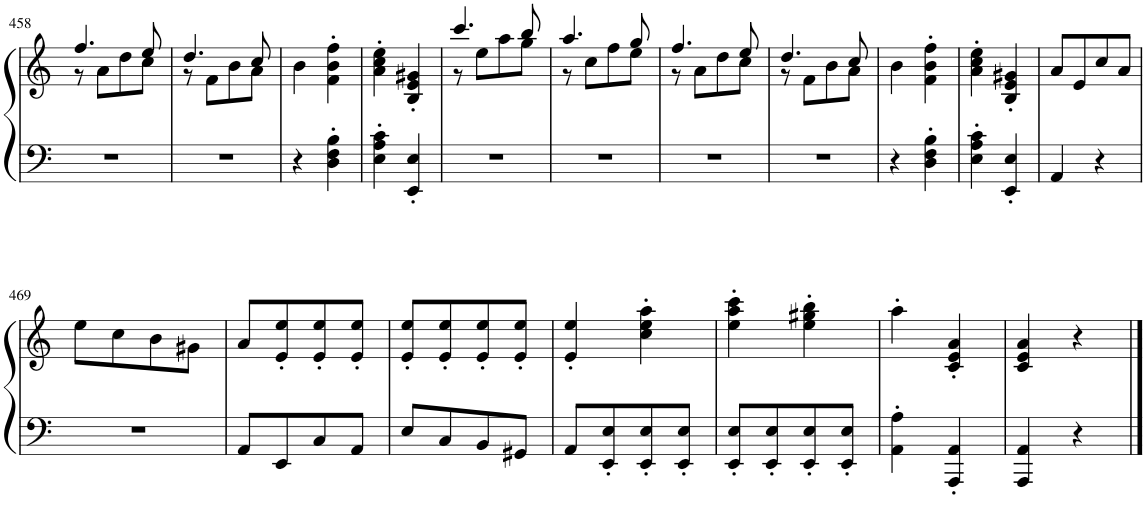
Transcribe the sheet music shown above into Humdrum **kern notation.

**kern	**kern
*part1	*part1
*staff2	*staff1
*I"Piano	*
*I'Pno.	*
!!LO:PB:g=z
*clefF4	*clefG2
*k[]	*k[]
*M2/4	*M2/4
=458	=458
*	*^
2r	4.ff/	8r
.	.	8a\L
.	.	8dd\
.	8ee/	8cc\J
=459	=459	=459
2r	4.dd/	8r
.	.	8f\L
.	.	8b\
.	8cc/	8a\J
*	*v	*v
=460	=460
4r	4b\
4D\' 4F\' 4B\'	4f\' 4b\' 4ff\'
=461	=461
4E\' 4A\' 4c\'	4a\' 4cc\' 4ee\'
4EE/' 4E/'	4B/' 4e/' 4g#X/'
=462	=462
*	*^
2r	4.ccc/	8r
.	.	8ee\L
.	.	8aa\
.	8bb/	8gg\J
=463	=463	=463
2r	4.aa/	8r
.	.	8cc\L
.	.	8ff\
.	8gg/	8ee\J
=464	=464	=464
2r	4.ff/	8r
.	.	8a\L
.	.	8dd\
.	8ee/	8cc\J
=465	=465	=465
2r	4.dd/	8r
.	.	8f\L
.	.	8b\
.	8cc/	8a\J
*	*v	*v
=466	=466
4r	4b\
4D\' 4F\' 4B\'	4f\' 4b\' 4ff\'
=467	=467
4E\' 4A\' 4c\'	4a\' 4cc\' 4ee\'
4EE/' 4E/'	4B/' 4e/' 4g#X/'
=468	=468
4AA/	8a/L
.	8e/
4r	8cc/
.	8a/J
!!LO:LB:g=z
=469	=469
2r	8ee\L
.	8cc\
.	8b\
.	8g#X\J
=470	=470
8AA/L	8a/L
8EE/	8e/' 8ee/'
8C/	8e/' 8ee/'
8AA/J	8e/' 8ee/'J
=471	=471
8E/L	8e/' 8ee/'L
8C/	8e/' 8ee/'
8BB/	8e/' 8ee/'
8GG#X/J	8e/' 8ee/'J
=472	=472
8AA/L	4e/' 4ee/'
8EE/' 8E/'	.
8EE/' 8E/'	4cc\' 4ee\' 4aa\'
8EE/' 8E/'J	.
=473	=473
8EE/' 8E/'L	4ee\' 4aa\' 4ccc\'
8EE/' 8E/'	.
8EE/' 8E/'	4ee\' 4gg#X\' 4bb\'
8EE/' 8E/'J	.
=474	=474
4AA\' 4A\'	4aa'\
4AAA/' 4AA/'	4c/' 4e/' 4a/'
=475	=475
4AAA/ 4AA/	4c/ 4e/ 4a/
4r	4r
==	==
*-	*-
